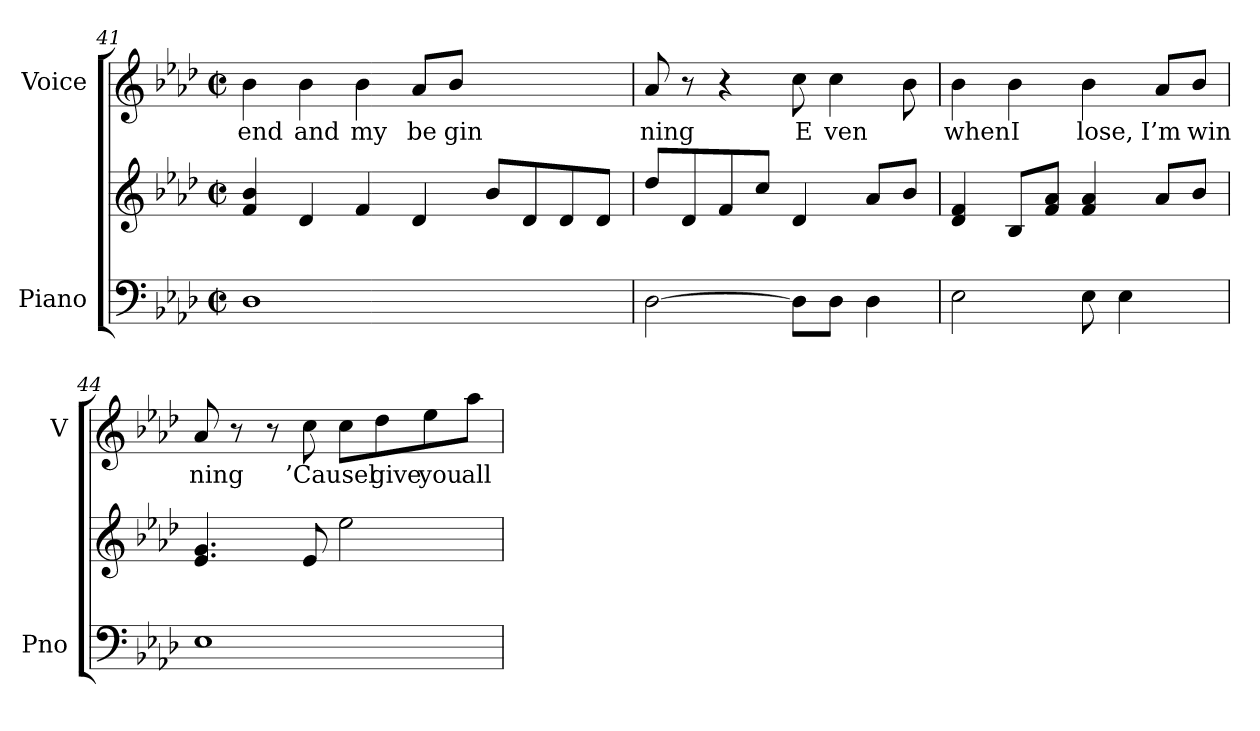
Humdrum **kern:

**kern	**kern	**kern	**text
*part2	*part2	*part1	*part1
*staff3	*staff2	*staff1	*staff1
*I"Piano	*	*I"Voice	*
*I'Pno	*	*I'V	*
!!LO:LB:g=z
*clefF4	*clefG2	*clefG2	*
*k[b-e-a-d-]	*k[b-e-a-d-]	*k[b-e-a-d-]	*
*M2/2	*M2/2	*M2/2	*
*met(c|)	*met(c|)	*met(c|)	*
=41	=41	=41	=41
!	!	!	!LO:LY:b
1D-	4f/ 4b-/	4b-\	end
!	!	!	!LO:LY:b
.	4d-/	4b-\	and
!	!	!	!LO:LY:b
.	4f/	4b-\	my
!	!	!	!LO:LY:b
.	4d-/	8a-/L	be
!	!	!	!LO:LY:b
.	.	8b-/J	gin
2ryy	8b-/L	2ryy	.
.	8d-/	.	.
.	8d-/	.	.
.	8d-/J	.	.
=42	=42	=42	=42
!	!	!	!LO:LY:b
[>2D-\	8dd-/L	8a-/	ning
.	8d-/	8r	.
.	8f/	4r	.
.	8cc/J	.	.
!	!	!	!LO:LY:b
8D-\L]	4d-/	8cc\	E
!	!	!	!LO:LY:b
8D-\J	.	4cc\	ven
4D-\	8a-/L	.	.
.	8b-/J	8b-\	.
=43	=43	=43	=43
!	!	!	!LO:LY:b
2E-\	4d-/ 4f/	4b-\	when
!	!	!	!LO:LY:b
.	8B-/L	4b-\	I
.	8f/ 8a-/J	.	.
!	!	!	!LO:LY:b
8E-\	4f/ 4a-/	4b-\	lose,
4E-\	.	.	.
!	!	!	!LO:LY:b
.	8a-/L	8a-/L	I’m
!	!	!	!LO:LY:b
8ryy	8b-/J	8b-/J	win
=44	=44	=44	=44
!	!	!	!LO:LY:b
1E-	4.e-/ 4.g/	8a-/	ning
.	.	8r	.
.	.	8r	.
!	!	!	!LO:LY:b
.	8e-/	8cc\	’Causel
.	2ee-\	8cc\L	.
!	!	!	!LO:LY:b
.	.	8dd-\	give
!	!	!	!LO:LY:b
.	.	8ee-\	you
!	!	!	!LO:LY:b
.	.	8aa-\J	all
=	=	=	=
*-	*-	*-	*-
